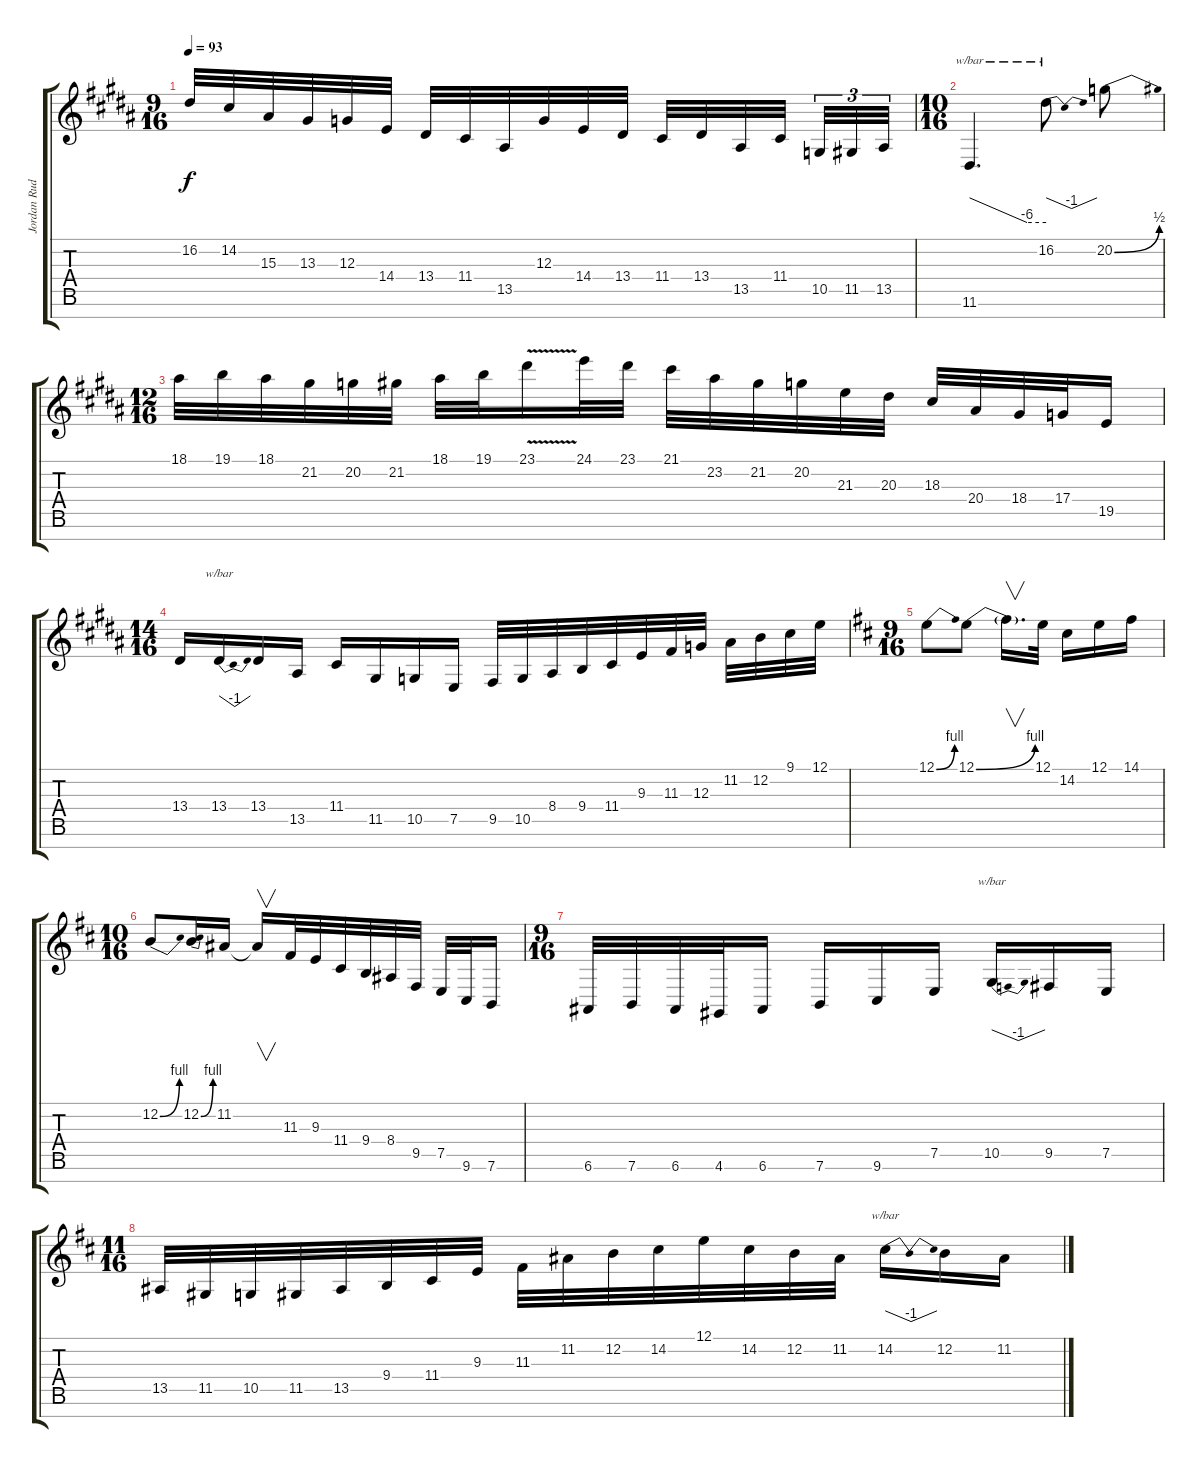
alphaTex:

\track ("Jordan Rudess - Keyboard" "Jordan Rud") {instrument lead2sawtooth}
\staff {score tabs}
\tuning (E4 B3 G3 D3 A2 E2 B1) {hide}
\ts (9 16)
\tempo 93
\clef g2
\ks g#minor
16.2.32{dy f} 14.2.32 15.3.32 13.3.32 12.3.32 14.4.32 13.4.32 11.4.32 13.5.32 12.3.32 14.4.32 13.4.32 11.4.32 13.4.32 13.5.32 11.4.32{beam splitsecondary} 10.5.32{tu (3 2)} 11.5.32{tu (3 2)} 13.5.32{tu (3 2)} |
\ts (10 16)
11.6.4{d tbe (custom default 0 0 45 -24 60 -24)} 16.2.8{tbe (dip default 0 0 30 -4 60 0)} 20.2{be (bend 0 0 60 2)}.8 |
\ts (12 16)
18.1.32 19.1.32 18.1.32 21.2.32 20.2.32 21.2.32 18.1.32 19.1.32 23.1{v}.16 24.1.32 23.1.32 21.1.32 23.2.32 21.2.32 20.2.32 21.3.32 20.3.32 18.3.32 20.4.32 18.4.32 17.4.32 19.5.16 |
\ts (14 16)
13.4.16 13.4.16{tbe (dip default 0 0 30 -4 60 0)} 13.4.16 13.5.16 11.4.16 11.5.16 10.5.16 7.5.16 9.5.32 10.5.32 8.4.32 9.4.32 11.4.32 9.3.32 11.3.32 12.3.32 11.2.32 12.2.32 9.1.32 12.1.32 |
\ts (9 16)
\ks bminor
12.1{be (bend 0 0 60 4)}.8 12.1{be (bend 0 0 60 4)}.8 12.1{t}.16{v d} 12.1.32 14.2.16 12.1.16 14.1.16 |
\ts (10 16)
12.2{be (bend 0 0 60 4)}.8 12.2{be (bend 0 0 60 4)}.16 11.2.16 11.2{t}.16{v} 11.3.32 9.3.32 11.4.32 9.4.32 8.4.32 9.5.32 7.5.32 9.6.32 7.6.16 |
\ts (9 16)
6.6.32 7.6.32 6.6.32 4.6.32 6.6.16 7.6.16 9.6.16 7.5.16 10.5.16{tbe (dip default 0 0 30 -4 60 0)} 9.5.16 7.5.16 |
\ts (11 16)
13.5.32 11.5.32 10.5.32 11.5.32 13.5.32 9.4.32 11.4.32 9.3.32 11.3.32 11.2.32 12.2.32 14.2.32 12.1.32 14.2.32 12.2.32 11.2.32 14.2.16{tbe (dip default 0 0 30 -4 60 0)} 12.2.16 11.2.16
